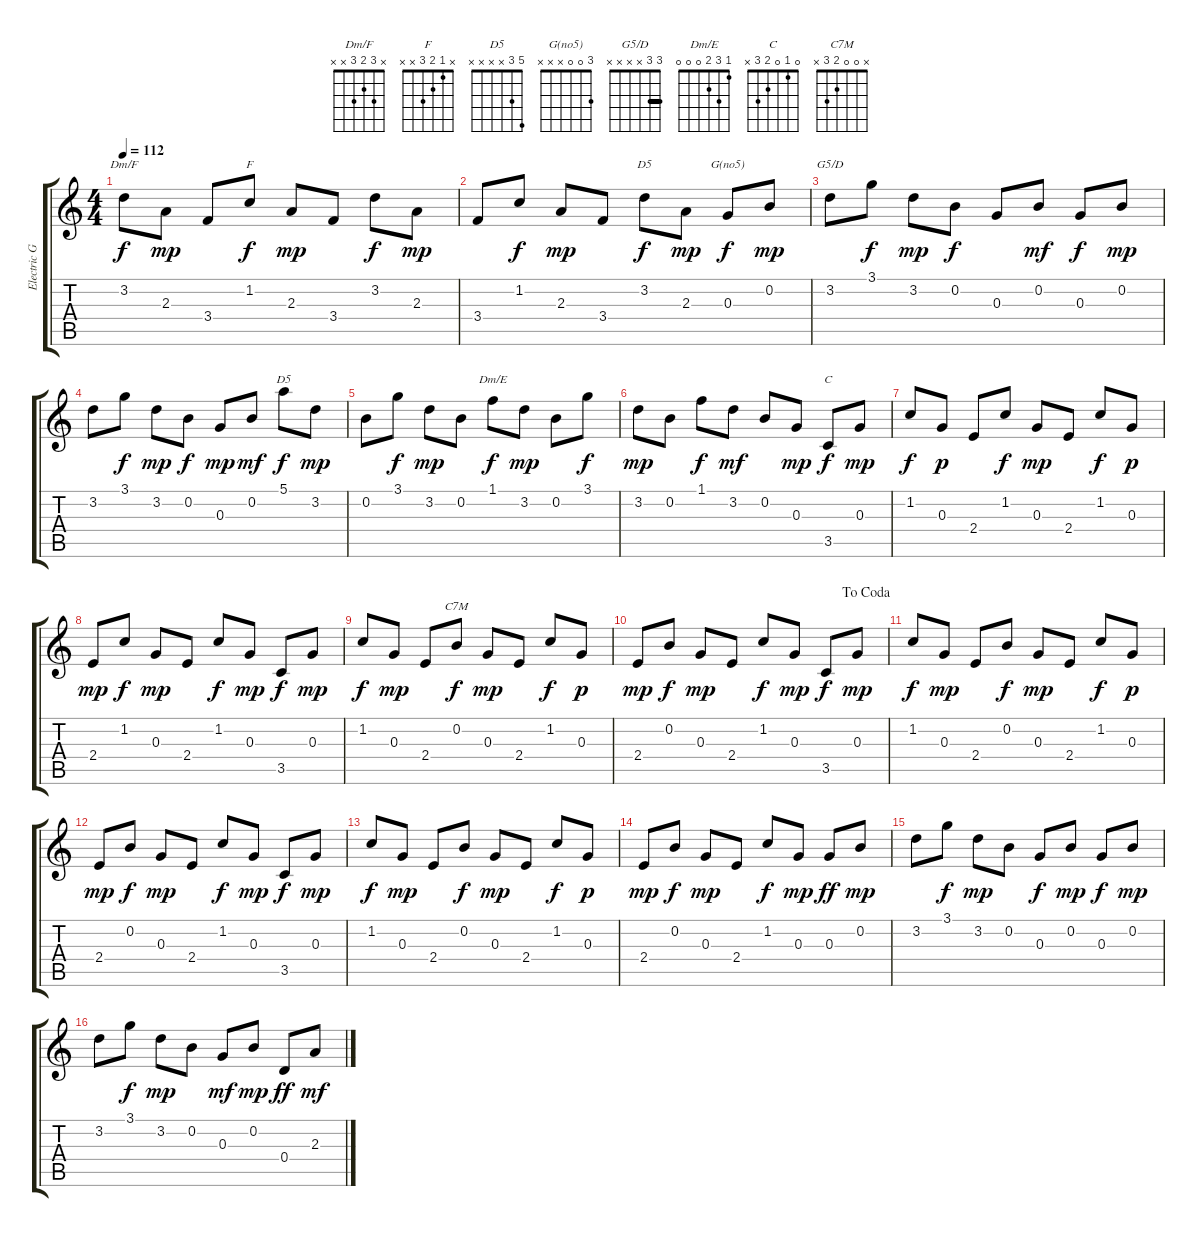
\track ("Electric Guitar" "Electric G") {instrument electricguitarjazz}
\staff {score tabs}
\tuning (E4 B3 G3 D3 A2 E2) {hide}
\chord ("Dm/F" x 3 2 3 x x)
\chord ("F" x 1 2 3 x x)
\chord ("D5" x 3 2 0 x x)
\chord ("G(no5)" 3 0 0 x x x)
\chord ("G5/D" 3 3 x x x x) {barre 3}
\chord ("D5" 5 3 x x x x)
\chord ("Dm/E" 1 3 2 0 0 0)
\chord ("C" 0 1 0 2 3 x)
\chord ("C7M" x 0 0 2 3 x)
\ts (4 4)
\tempo 112
\clef g2
\ks c
3.2.8{ch "Dm/F" dy f} 2.3.8{dy mp} 3.4.8 1.2.8{ch "F" dy f} 2.3.8{dy mp} 3.4.8 3.2.8{dy f} 2.3.8{dy mp} |
3.4.8 1.2.8{dy f} 2.3.8{dy mp} 3.4.8 3.2.8{ch "D5" dy f} 2.3.8{dy mp} 0.3.8{ch "G(no5)" dy f} 0.2.8{dy mp} |
3.2.8{ch "G5/D"} 3.1.8{dy f} 3.2.8{dy mp} 0.2.8{dy f} 0.3.8 0.2.8{dy mf} 0.3.8{dy f} 0.2.8{dy mp} |
3.2.8 3.1.8{dy f} 3.2.8{dy mp} 0.2.8{dy f} 0.3.8{dy mp} 0.2.8{dy mf} 5.1.8{ch "D5" dy f} 3.2.8{dy mp} |
0.2.8 3.1.8{dy f} 3.2.8{dy mp} 0.2.8 1.1.8{ch "Dm/E" dy f} 3.2.8{dy mp} 0.2.8 3.1.8{dy f} |
3.2.8{dy mp} 0.2.8 1.1.8{dy f} 3.2.8{dy mf} 0.2.8 0.3.8{dy mp} 3.5.8{ch "C" dy f} 0.3.8{dy mp} |
1.2.8{dy f} 0.3.8{dy p} 2.4.8 1.2.8{dy f} 0.3.8{dy mp} 2.4.8 1.2.8{dy f} 0.3.8{dy p} |
2.4.8{dy mp} 1.2.8{dy f} 0.3.8{dy mp} 2.4.8 1.2.8{dy f} 0.3.8{dy mp} 3.5.8{dy f} 0.3.8{dy mp} |
1.2.8{dy f} 0.3.8{dy mp} 2.4.8 0.2.8{ch "C7M" dy f} 0.3.8{dy mp} 2.4.8 1.2.8{dy f} 0.3.8{dy p} |
\jump dacoda
2.4.8{dy mp} 0.2.8{dy f} 0.3.8{dy mp} 2.4.8 1.2.8{dy f} 0.3.8{dy mp} 3.5.8{dy f} 0.3.8{dy mp} |
1.2.8{dy f} 0.3.8{dy mp} 2.4.8 0.2.8{dy f} 0.3.8{dy mp} 2.4.8 1.2.8{dy f} 0.3.8{dy p} |
2.4.8{dy mp} 0.2.8{dy f} 0.3.8{dy mp} 2.4.8 1.2.8{dy f} 0.3.8{dy mp} 3.5.8{dy f} 0.3.8{dy mp} |
1.2.8{dy f} 0.3.8{dy mp} 2.4.8 0.2.8{dy f} 0.3.8{dy mp} 2.4.8 1.2.8{dy f} 0.3.8{dy p} |
2.4.8{dy mp} 0.2.8{dy f} 0.3.8{dy mp} 2.4.8 1.2.8{dy f} 0.3.8{dy mp} 0.3.8{dy ff} 0.2.8{dy mp} |
3.2.8 3.1.8{dy f} 3.2.8{dy mp} 0.2.8 0.3.8{dy f} 0.2.8{dy mp} 0.3.8{dy f} 0.2.8{dy mp} |
3.2.8 3.1.8{dy f} 3.2.8{dy mp} 0.2.8 0.3.8{dy mf} 0.2.8{dy mp} 0.4.8{dy ff} 2.3.8{dy mf}
